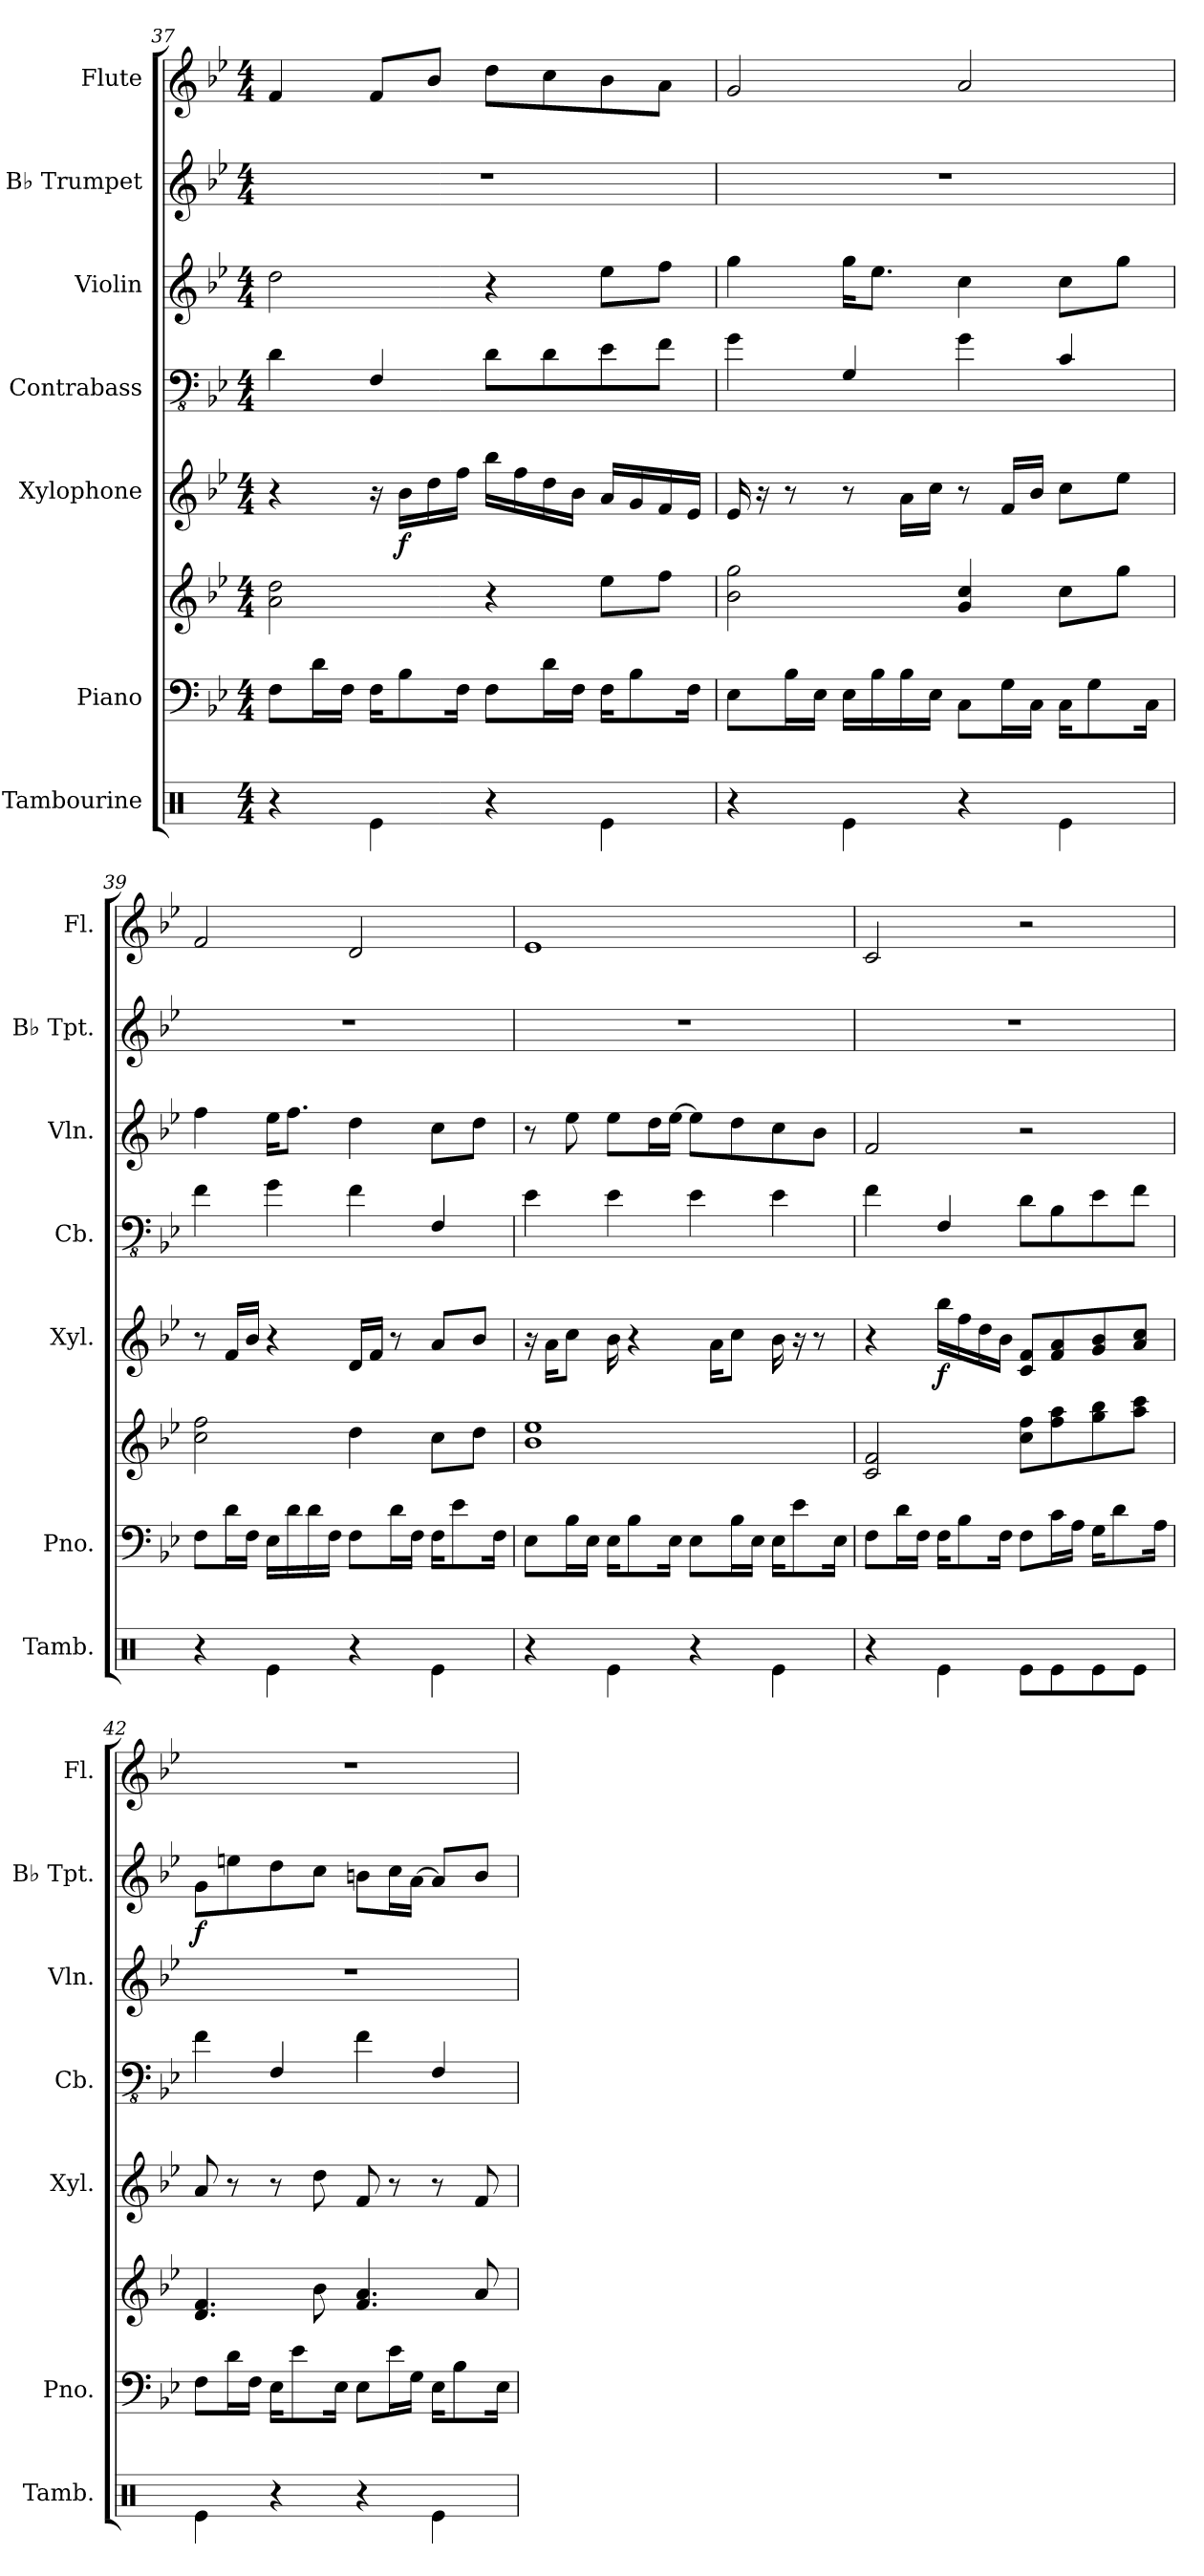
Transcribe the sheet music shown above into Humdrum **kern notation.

**kern	**kern	**kern	**kern	**dynam	**kern	**kern	**kern	**dynam	**kern
*part7	*part6	*part6	*part5	*part5	*part4	*part3	*part2	*part2	*part1
*staff8	*staff7	*staff6	*staff5	*staff5	*staff4	*staff3	*staff2	*staff2	*staff1
*I"Tambourine	*I"Piano	*	*I"Xylophone	*	*I"Contrabass	*I"Violin	*I"B♭ Trumpet	*	*I"Flute
*I'Tamb.	*I'Pno.	*	*I'Xyl.	*	*I'Cb.	*I'Vln.	*I'B♭ Tpt.	*	*I'Fl.
*clefX	*clefF4	*clefG2	*clefG2	*	*clefFv4	*clefG2	*clefG2	*	*clefG2
*	*	*	*ITrd-7c-12	*	*ITrd7c12	*	*ITrd1c2	*	*
*k[]	*k[b-e-]	*k[b-e-]	*k[b-e-]	*	*k[b-e-]	*k[b-e-]	*k[b-e-a-d-]	*	*k[b-e-]
*M4/4	*M4/4	*M4/4	*M4/4	*	*M4/4	*M4/4	*M4/4	*	*M4/4
=37	=37	=37	=37	=37	=37	=37	=37	=37	=37
4r	8F\L	2a\ 2dd\	4r	.	4DD\	2dd\	1r	.	4f/
.	16d\L	.	.	.	.	.	.	.	.
.	16F\JJ	.	.	.	.	.	.	.	.
4Re\	16F\KL	.	16r	.	4FFF/	.	.	.	8f/L
!	!	!	!	!LO:DY:b	!	!	!	!	!
.	8B-\	.	16bb-\LL	f	.	.	.	.	.
.	.	.	16ddd\	.	.	.	.	.	8b-/J
.	16F\Jk	.	16fff\JJ	.	.	.	.	.	.
4r	8F\L	4r	16bbb-\LL	.	8DD\L	4r	.	.	8dd\L
.	.	.	16fff\	.	.	.	.	.	.
.	16d\L	.	16ddd\	.	8DD\	.	.	.	8cc\
.	16F\JJ	.	16bb-\JJ	.	.	.	.	.	.
4Re\	16F\KL	8ee-\L	16aa/LL	.	8EE-\	8ee-\L	.	.	8b-\
.	8B-\	.	16gg/	.	.	.	.	.	.
.	.	8ff\J	16ff/	.	8FF\J	8ff\J	.	.	8a\J
.	16F\Jk	.	16ee-/JJ	.	.	.	.	.	.
=38	=38	=38	=38	=38	=38	=38	=38	=38	=38
4r	8E-\L	2b-\ 2gg\	16ee-/	.	4GG\	4gg\	1r	.	2g/
.	.	.	16r	.	.	.	.	.	.
.	16B-\L	.	8r	.	.	.	.	.	.
.	16E-\JJ	.	.	.	.	.	.	.	.
4Re\	16E-\LL	.	8r	.	4GGG/	16gg\KL	.	.	.
.	16B-\	.	.	.	.	8.ee-\J	.	.	.
.	16B-\	.	16aa\LL	.	.	.	.	.	.
.	16E-\JJ	.	16ccc\JJ	.	.	.	.	.	.
4r	8C\L	4g/ 4cc/	8r	.	4GG\	4cc\	.	.	2a/
.	16G\L	.	16ff/LL	.	.	.	.	.	.
.	16C\JJ	.	16bb-/JJ	.	.	.	.	.	.
4Re\	16C\KL	8cc\L	8ccc\L	.	4CC/	8cc\L	.	.	.
.	8G\	.	.	.	.	.	.	.	.
.	.	8gg\J	8eee-\J	.	.	8gg\J	.	.	.
.	16C\Jk	.	.	.	.	.	.	.	.
=39	=39	=39	=39	=39	=39	=39	=39	=39	=39
4r	8F\L	2cc\ 2ff\	8r	.	4FF\	4ff\	1r	.	2f/
.	16d\L	.	16ff/LL	.	.	.	.	.	.
.	16F\JJ	.	16bb-/JJ	.	.	.	.	.	.
4Re\	16E-\LL	.	4r	.	4GG\	16ee-\KL	.	.	.
.	16d\	.	.	.	.	8.ff\J	.	.	.
.	16d\	.	.	.	.	.	.	.	.
.	16F\JJ	.	.	.	.	.	.	.	.
4r	8F\L	4dd\	16dd/LL	.	4FF\	4dd\	.	.	2d/
.	.	.	16ff/JJ	.	.	.	.	.	.
.	16d\L	.	8r	.	.	.	.	.	.
.	16F\JJ	.	.	.	.	.	.	.	.
4Re\	16F\KL	8cc\L	8aa/L	.	4FFF/	8cc\L	.	.	.
.	8e-\	.	.	.	.	.	.	.	.
.	.	8dd\J	8bb-/J	.	.	8dd\J	.	.	.
.	16F\Jk	.	.	.	.	.	.	.	.
!!LO:PB:g=z
=40	=40	=40	=40	=40	=40	=40	=40	=40	=40
4r	8E-\L	1b- 1ee-	16r	.	4EE-\	8r	1r	.	1e-
.	.	.	16aa\KL	.	.	.	.	.	.
.	16B-\L	.	8ccc\J	.	.	8ee-\	.	.	.
.	16E-\JJ	.	.	.	.	.	.	.	.
4Re\	16E-\KL	.	16bb-\	.	4EE-\	8ee-\L	.	.	.
.	8B-\	.	4r	.	.	.	.	.	.
.	.	.	.	.	.	16dd\L	.	.	.
.	16E-\Jk	.	.	.	.	[16ee-\JJ	.	.	.
4r	8E-\L	.	.	.	4EE-\	8ee-\L]	.	.	.
.	.	.	16aa\KL	.	.	.	.	.	.
.	16B-\L	.	8ccc\J	.	.	8dd\	.	.	.
.	16E-\JJ	.	.	.	.	.	.	.	.
4Re\	16E-\KL	.	16bb-\	.	4EE-\	8cc\	.	.	.
.	8e-\	.	16r	.	.	.	.	.	.
.	.	.	8r	.	.	8b-\J	.	.	.
.	16E-\Jk	.	.	.	.	.	.	.	.
=41	=41	=41	=41	=41	=41	=41	=41	=41	=41
4r	8F\L	2c/ 2f/	4r	.	4FF\	2f/	1r	.	2c/
.	16d\L	.	.	.	.	.	.	.	.
.	16F\JJ	.	.	.	.	.	.	.	.
!	!	!	!	!LO:DY:b	!	!	!	!	!
4Re\	16F\KL	.	16bbb-\LL	f	4FFF/	.	.	.	.
.	8B-\	.	16fff\	.	.	.	.	.	.
.	.	.	16ddd\	.	.	.	.	.	.
.	16F\Jk	.	16bb-\JJ	.	.	.	.	.	.
8Re\L	8F\L	8cc\ 8ff\L	8cc/ 8ff/L	.	8DD\L	2r	.	.	2r
8Re\	16c\L	8ff\ 8aa\	8ff/ 8aa/	.	8BBB-\	.	.	.	.
.	16A\JJ	.	.	.	.	.	.	.	.
8Re\	16G\KL	8gg\ 8bb-\	8gg/ 8bb-/	.	8EE-\	.	.	.	.
.	8d\	.	.	.	.	.	.	.	.
8Re\J	.	8aa\ 8ccc\J	8aa/ 8ccc/J	.	8FF\J	.	.	.	.
.	16A\Jk	.	.	.	.	.	.	.	.
=42	=42	=42	=42	=42	=42	=42	=42	=42	=42
!	!	!	!	!	!	!	!	!LO:DY:b	!
4Re\	8F\L	4.d/ 4.f/	8aa/	.	4FF\	1r	8f\L	f	1r
.	16d\L	.	8r	.	.	.	8ddn\	.	.
.	16F\JJ	.	.	.	.	.	.	.	.
4r	16E-\KL	.	8r	.	4FFF/	.	8cc\	.	.
.	8e-\	.	.	.	.	.	.	.	.
.	.	8b-\	8ddd\	.	.	.	8b-\J	.	.
.	16E-\Jk	.	.	.	.	.	.	.	.
4r	8E-\L	4.f/ 4.a/	8ff/	.	4FF\	.	8an\L	.	.
.	16e-\L	.	8r	.	.	.	16b-\L	.	.
.	16G\JJ	.	.	.	.	.	[16g\JJ	.	.
4Re\	16E-\KL	.	8r	.	4FFF/	.	8g/L]	.	.
.	8B-\	.	.	.	.	.	.	.	.
.	.	8a/	8ff/	.	.	.	8a/J	.	.
.	16E-\Jk	.	.	.	.	.	.	.	.
=	=	=	=	=	=	=	=	=	=
*-	*-	*-	*-	*-	*-	*-	*-	*-	*-
